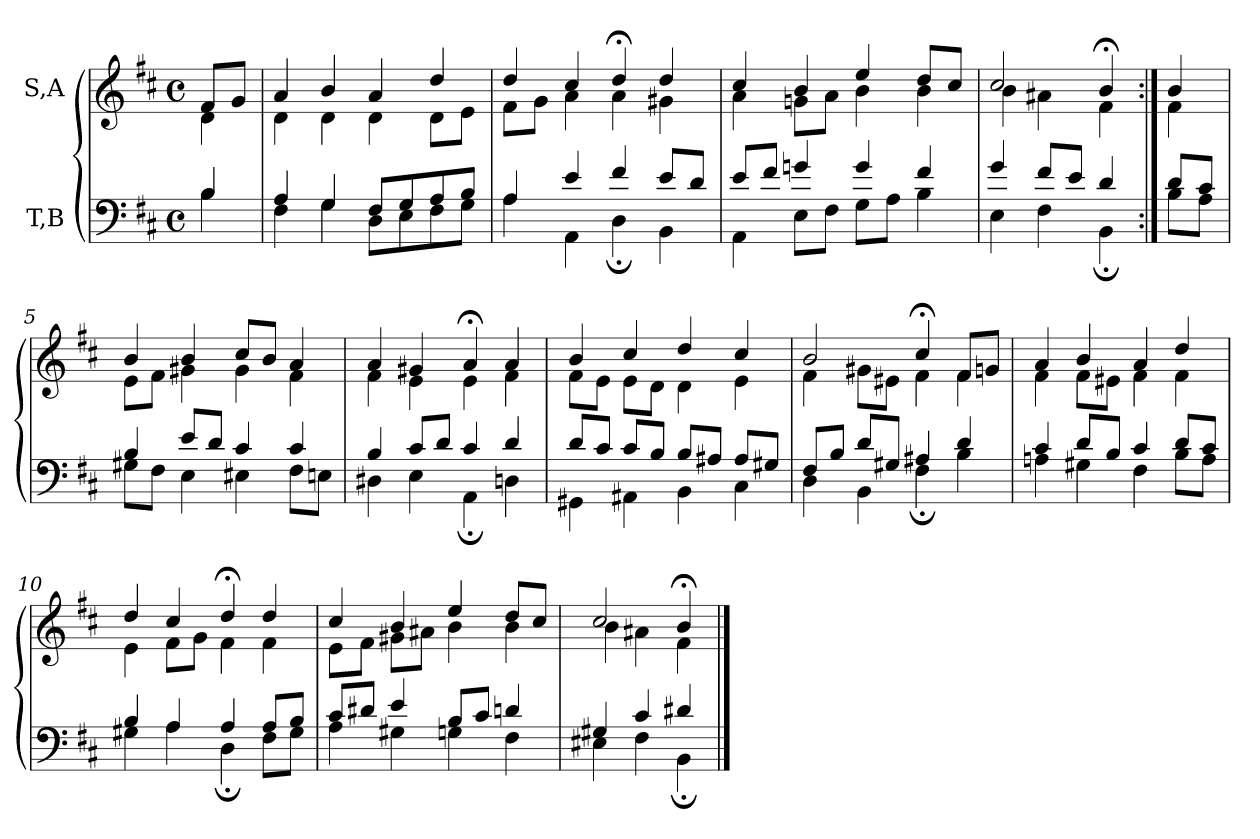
**kern	**kern
*part2	*part1
*staff2	*staff1
*I"T,B	*I"S,A
*clefF4	*clefG2
*k[f#c#]	*k[f#c#]
*M4/4	*M4/4
*met(c)	*met(c)
=	=
*^	*^
4B	4B	8f#L	4d
.	.	8gJ	.
=1	=1	=1	=1
4A	4F#	4a	4d
4G	4G	4b	4d
8F#L	8DL	4a	4d
8G	8E	.	.
8A	8F#	4dd	8dL
8BJ	8GJ	.	8eJ
=2	=2	=2	=2
4A	4A	4dd	8f#L
.	.	.	8gJ
4e	4AA	4cc#	4a
4f#	4D;	4dd;<	4a
8eL	4BB	4dd	4g#X
8dJ	.	.	.
=3	=3	=3	=3
8eL	4AA	4cc#	4a
8f#J	.	.	.
4gn	8EL	4b	8gnL
.	8F#J	.	8aJ
4g	8GL	4ee	4b
.	8AJ	.	.
4f#	4B	8ddL	4b
.	.	8cc#J	.
=4a	=4a	=4a	=4a
4g	4E	2cc#	4b
8f#L	4F#	.	4a#X
8eJ	.	.	.
4d	4BB;	4b;<	4f#
=4b:|!	=4b:|!	=4b:|!	=4b:|!
8dL	8BL	4b	4f#
8c#J	8AJ	.	.
=5	=5	=5	=5
4B	8G#XL	4b	8eL
.	8F#J	.	8f#J
8eL	4E	4b	4g#X
8dJ	.	.	.
4c#	4E#X	8cc#L	4g#
.	.	8bJ	.
4c#	8F#L	4a	4f#
.	8EnJ	.	.
=6	=6	=6	=6
4B	4D#X	4a	4f#
8c#L	4E	4g#X	4e
8dJ	.	.	.
4c#	4AA;	4a;<	4e
4d	4Dn	4a	4f#
=7	=7	=7	=7
8dL	4GG#X	4b	8f#L
8c#J	.	.	8eJ
8c#L	4AA#X	4cc#	8eL
8BJ	.	.	8dJ
8BL	4BB	4dd	4d
8A#XJ	.	.	.
8A#L	4C#	4cc#	4e
8G#XJ	.	.	.
=8	=8	=8	=8
8F#L	4D	2b	4f#
8BJ	.	.	.
8dL	4BB	.	8g#XL
8G#XJ	.	.	8e#XJ
4A#X	4F#;	4cc#;<	4f#
4d	4B	8f#L	4f#
.	.	8gnJ	.
=9	=9	=9	=9
4c#	4An	4a	4f#
8dL	4G#X	4b	8f#L
8BJ	.	.	8e#XJ
4c#	4F#	4a	4f#
8dL	8BL	4dd	4f#
8c#J	8AJ	.	.
=10	=10	=10	=10
4B	4G#X	4dd	4e
4A	4A	4cc#	8f#L
.	.	.	8gJ
4A	4D;	4dd;<	4f#
8AL	8F#L	4dd	4f#
8BJ	8G#J	.	.
=11	=11	=11	=11
8c#L	4A	4cc#	8eL
8d#XJ	.	.	8f#J
4e	4G#X	4b	8g#XL
.	.	.	8a#XJ
8BL	4Gn	4ee	4b
8c#J	.	.	.
4dn	4F#	8ddL	4b
.	.	8cc#J	.
=12	=12	=12	=12
4G#X	4E#X	2cc#	4b
4c#	4F#	.	4a#X
4d#X	4BB;	4b;<	4f#
*v	*v	*	*
*	*v	*v
==	==
*-	*-
